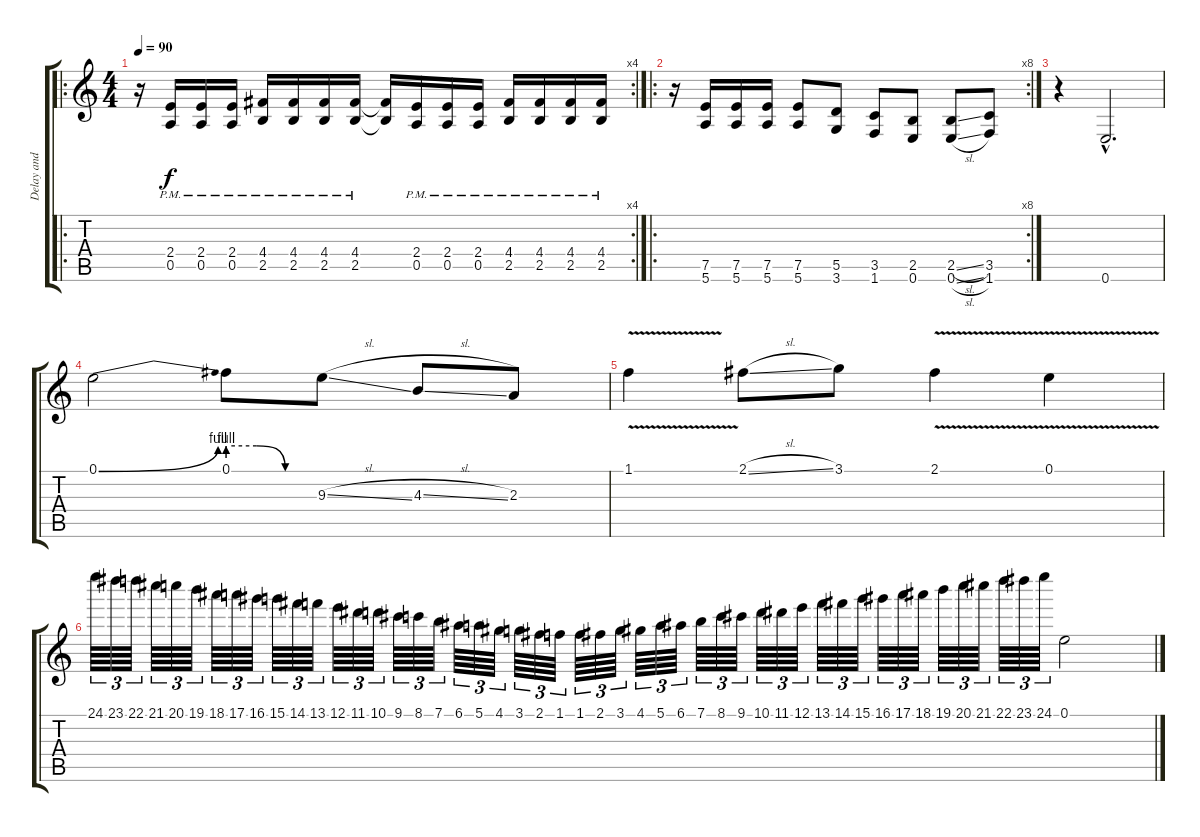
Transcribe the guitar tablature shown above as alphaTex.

\track ("Delay and Octave" "Delay and ") {instrument distortionguitar}
\staff {score tabs}
\tuning (E4 B3 G3 D3 A2 E2) {hide}
\ro
\rc 4
\ts (4 4)
\tempo 90
\clef g2
\ks c
r.16{dy f} (2.4{pm} 0.5{pm}).16 (2.4{pm} 0.5{pm}).16 (2.4{pm} 0.5{pm}).16 (4.4{pm} 2.5{pm}).16 (4.4{pm} 2.5{pm}).16 (4.4{pm} 2.5{pm}).16 (4.4{pm} 2.5{pm}).16 (4.4{t} 2.5{t}).16 (2.4{pm} 0.5{pm}).16 (2.4{pm} 0.5{pm}).16 (2.4{pm} 0.5{pm}).16 (4.4{pm} 2.5{pm}).16 (4.4{pm} 2.5{pm}).16 (4.4{pm} 2.5{pm}).16 (4.4{pm} 2.5{pm}).16 |
\ro
\rc 8
r.16 (7.5 5.6).16 (7.5 5.6).16 (7.5 5.6).16 (7.5 5.6).8 (5.5 3.6).8 (3.5 1.6).8 (2.5 0.6).8 (2.5{sl} 0.6{sl}).8 (3.5 1.6).8 |
r.4 0.6{hac}.2{d} |
0.1{be (bend 0 0 60 4)}.2 0.1{be (custom 0 4 20 4 40 0 60 0)}.8 9.3{sl}.8 4.3{sl}.8 2.3.8 |
1.1{v}.4 2.1{sl}.8 3.1.8 2.1{v}.4 0.1{v}.4 |
24.1.64{tu (3 2)} 23.1.64{tu (3 2)} 22.1.64{tu (3 2)} 21.1.64{tu (3 2)} 20.1.64{tu (3 2)} 19.1.64{tu (3 2)} 18.1.64{tu (3 2)} 17.1.64{tu (3 2)} 16.1.64{tu (3 2)} 15.1.64{tu (3 2)} 14.1.64{tu (3 2)} 13.1.64{tu (3 2)} 12.1.64{tu (3 2)} 11.1.64{tu (3 2)} 10.1.64{tu (3 2)} 9.1.64{tu (3 2)} 8.1.64{tu (3 2)} 7.1.64{tu (3 2)} 6.1.64{tu (3 2)} 5.1.64{tu (3 2)} 4.1.64{tu (3 2)} 3.1.64{tu (3 2)} 2.1.64{tu (3 2)} 1.1.64{tu (3 2)} 1.1.64{tu (3 2)} 2.1.64{tu (3 2)} 3.1.64{tu (3 2)} 4.1.64{tu (3 2)} 5.1.64{tu (3 2)} 6.1.64{tu (3 2)} 7.1.64{tu (3 2)} 8.1.64{tu (3 2)} 9.1.64{tu (3 2)} 10.1.64{tu (3 2)} 11.1.64{tu (3 2)} 12.1.64{tu (3 2)} 13.1.64{tu (3 2)} 14.1.64{tu (3 2)} 15.1.64{tu (3 2)} 16.1.64{tu (3 2)} 17.1.64{tu (3 2)} 18.1.64{tu (3 2)} 19.1.64{tu (3 2)} 20.1.64{tu (3 2)} 21.1.64{tu (3 2)} 22.1.64{tu (3 2)} 23.1.64{tu (3 2)} 24.1.64{tu (3 2)} 0.1.2{instrument pad6metallic}
